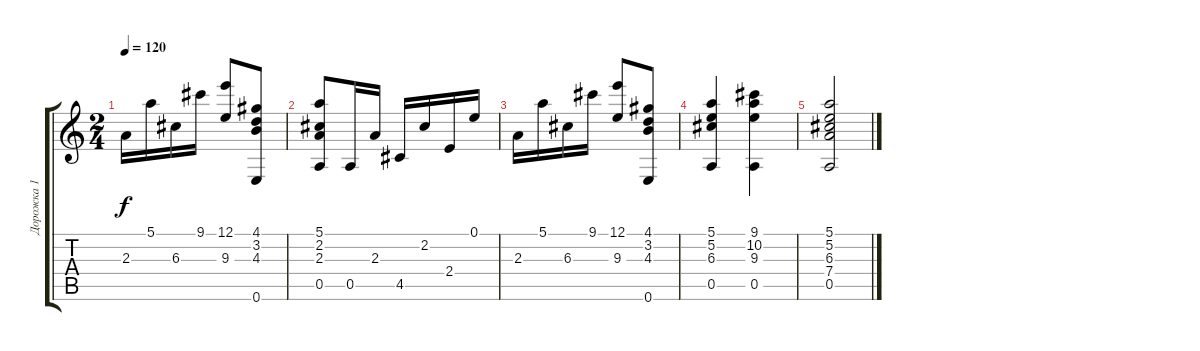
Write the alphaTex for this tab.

\track ("Дорожка 1" "Дорожка 1") {instrument acousticguitarnylon}
\staff {score tabs}
\tuning (E4 B3 G3 D3 A2 E2) {hide}
\ts (2 4)
\tempo 120
\clef g2
\ks c
2.3.16{dy f} 5.1.16 6.3.16 9.1.16 (12.1 9.3).8 (4.1 3.2 4.3 0.6).8 |
(5.1 2.2 2.3 0.5).8 0.5.16 2.3.16 4.5.16 2.2.16 2.4.16 0.1.16 |
2.3.16 5.1.16 6.3.16 9.1.16 (12.1 9.3).8 (4.1 3.2 4.3 0.6).8 |
(5.1 5.2 6.3 0.5).4 (9.1 10.2 9.3 0.5).4 |
(5.1 5.2 6.3 7.4 0.5).2
